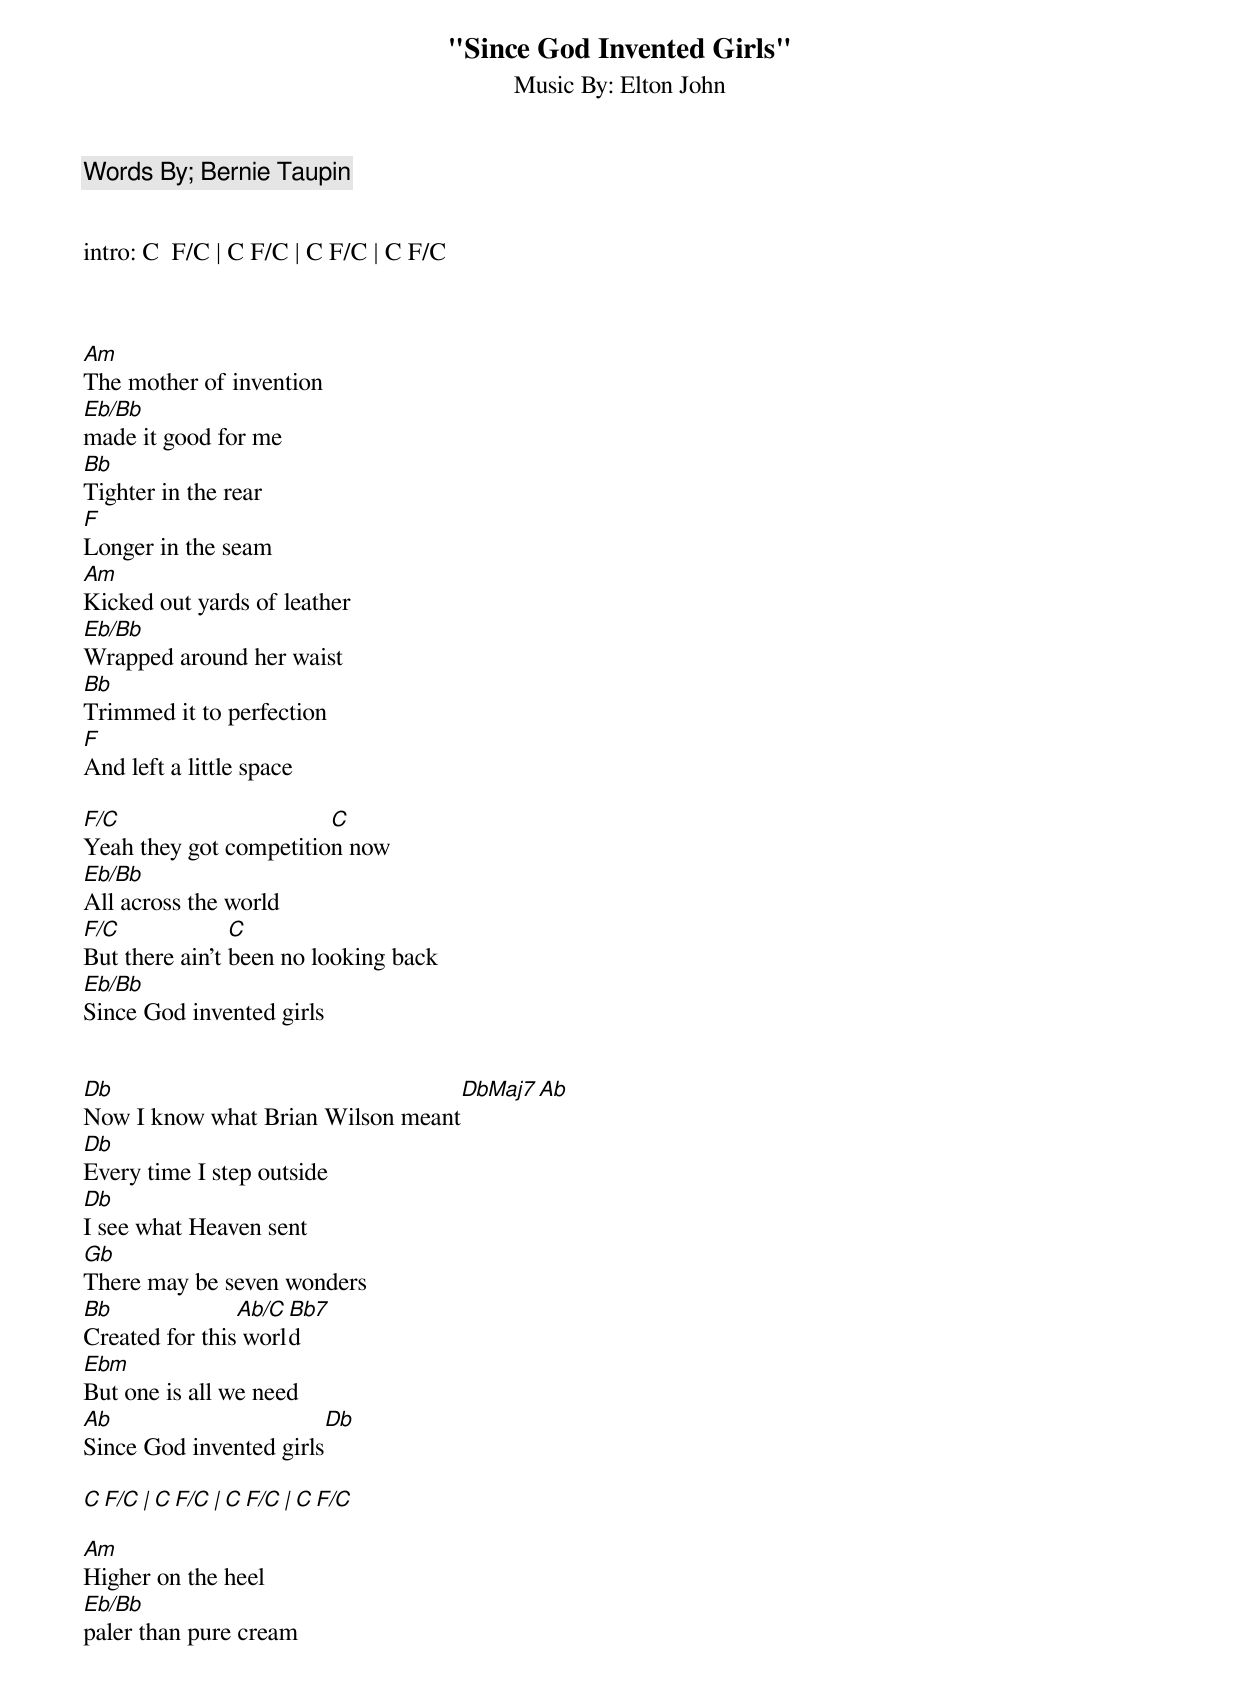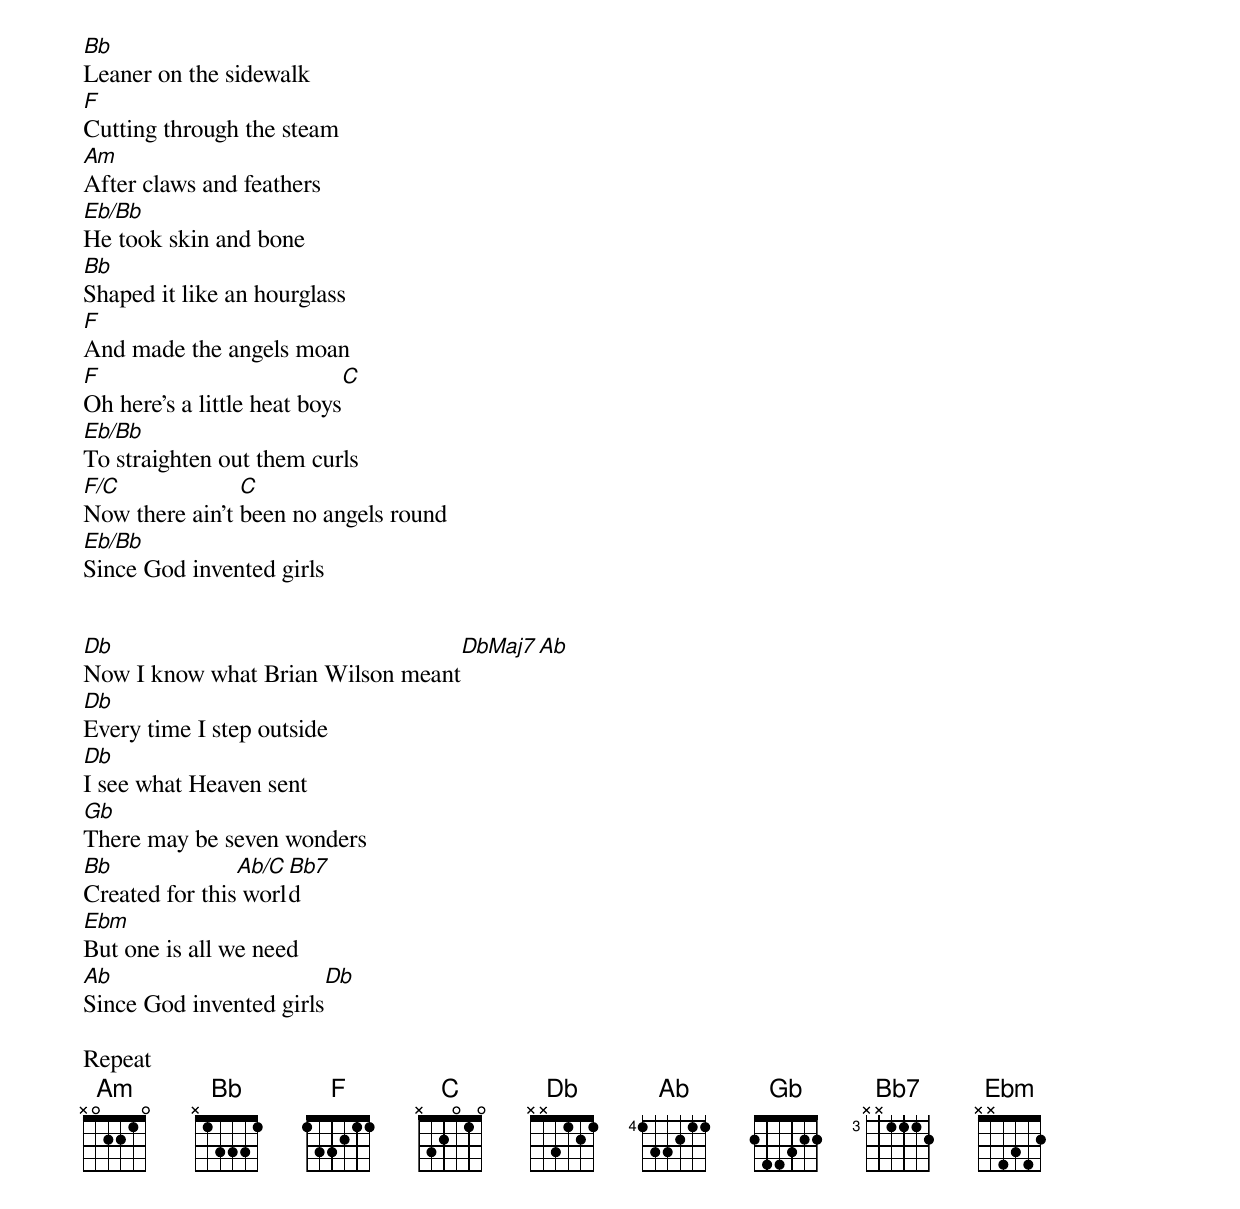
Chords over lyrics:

"Since God Invented Girls"
Music By: Elton John
Words By; Bernie Taupin


intro: C  F/C | C F/C | C F/C | C F/C



Am
The mother of invention
Eb/Bb
made it good for me
Bb
Tighter in the rear
F
Longer in the seam
Am
Kicked out yards of leather
Eb/Bb
Wrapped around her waist
Bb
Trimmed it to perfection
F
And left a little space

F/C 			C
Yeah they got competition now
Eb/Bb
All across the world
F/C             C
But there ain't been no looking back
Eb/Bb
Since God invented girls


Db						DbMaj7	Ab
Now I know what Brian Wilson meant
Db
Every time I step outside
Db
I see what Heaven sent
Gb
There may be seven wonders
Bb		Ab/C Bb7
Created for this world
Ebm
But one is all we need
Ab							Db
Since God invented girls

C  F/C | C F/C | C F/C | C F/C

Am
Higher on the heel
Eb/Bb
paler than pure cream
Bb
Leaner on the sidewalk
F
Cutting through the steam
Am
After claws and feathers
Eb/Bb
He took skin and bone
Bb
Shaped it like an hourglass
F
And made the angels moan
F 				C
Oh here's a little heat boys
Eb/Bb
To straighten out them curls
F/C             C
Now there ain't been no angels round
Eb/Bb
Since God invented girls


Db						DbMaj7	Ab
Now I know what Brian Wilson meant
Db
Every time I step outside
Db
I see what Heaven sent
Gb
There may be seven wonders
Bb		Ab/C Bb7
Created for this world
Ebm
But one is all we need
Ab						Db
Since God invented girls

Repeat
